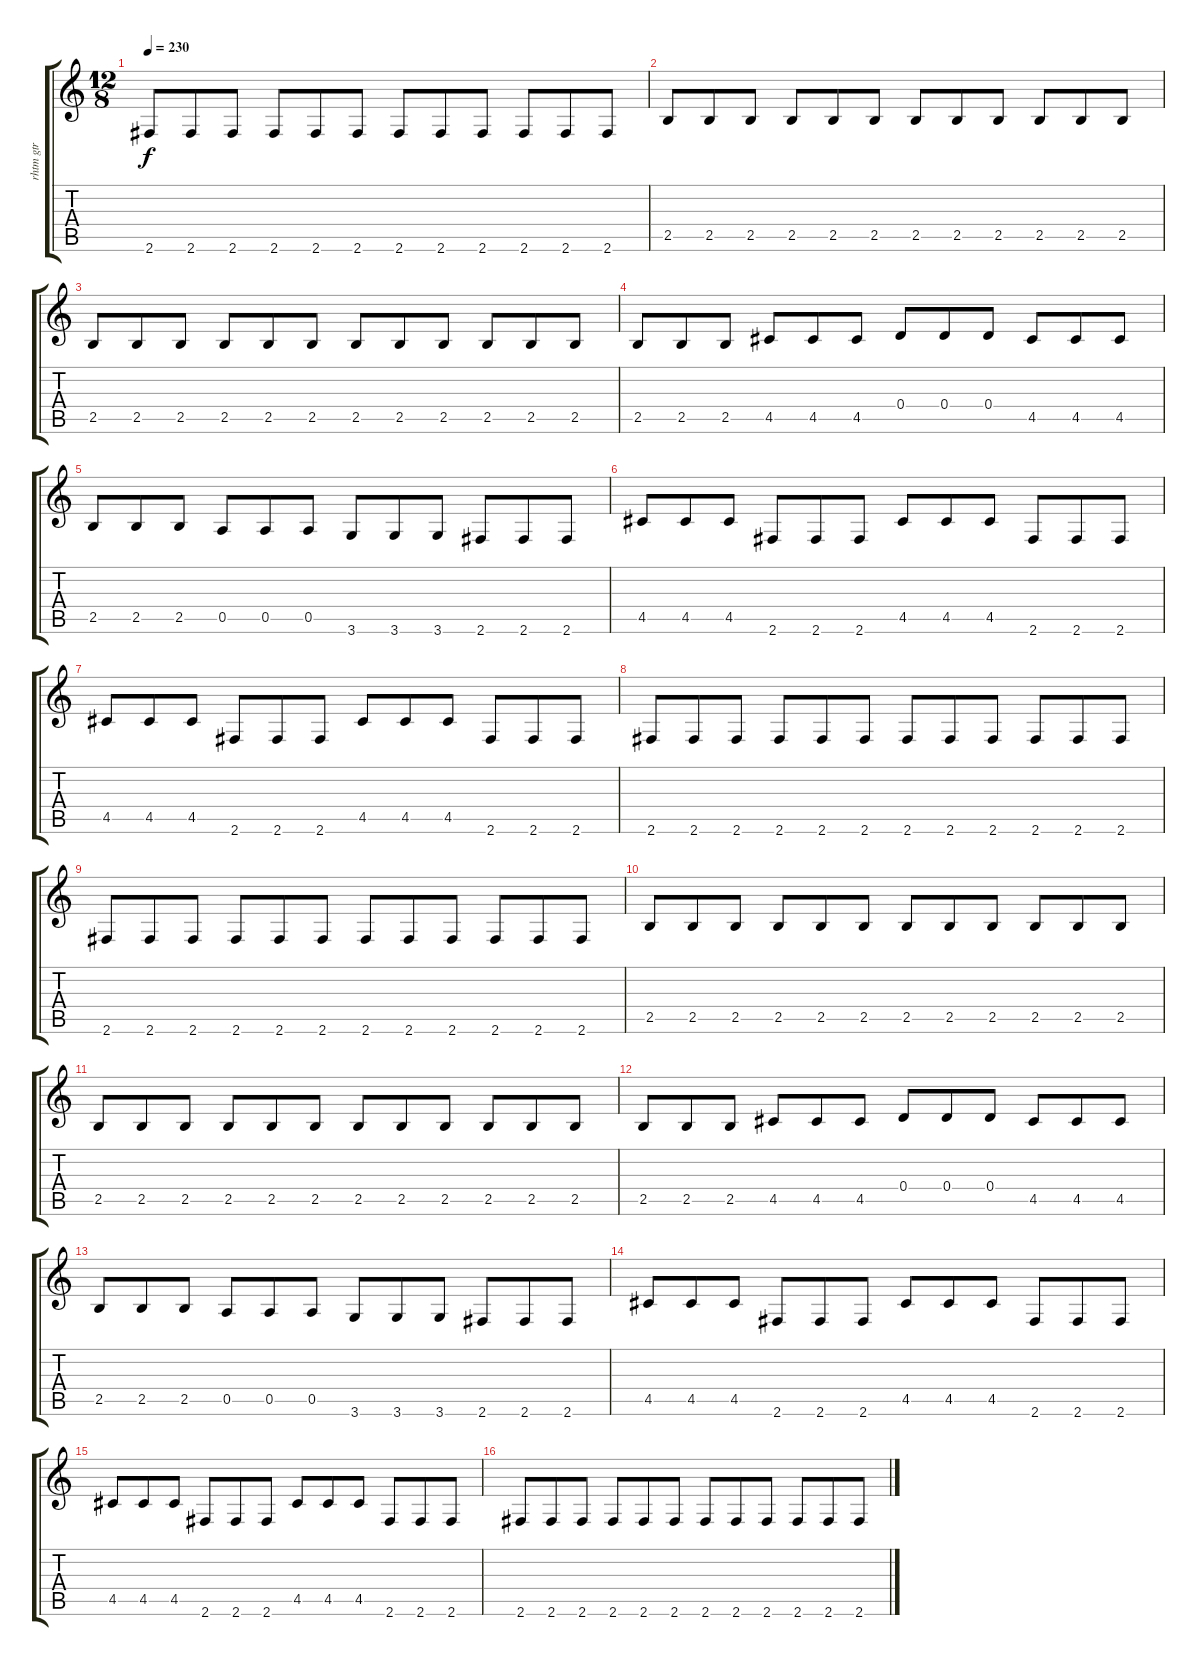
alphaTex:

\track ("rhtm gtr" "rhtm gtr") {instrument distortionguitar}
\staff {score tabs}
\tuning (E4 B3 G3 D3 A2 E2) {hide}
\ts (12 8)
\tempo 230
\clef g2
\ks c
2.6.8{dy f} 2.6.8 2.6.8 2.6.8 2.6.8 2.6.8 2.6.8 2.6.8 2.6.8 2.6.8 2.6.8 2.6.8 |
2.5.8 2.5.8 2.5.8 2.5.8 2.5.8 2.5.8 2.5.8 2.5.8 2.5.8 2.5.8 2.5.8 2.5.8 |
2.5.8 2.5.8 2.5.8 2.5.8 2.5.8 2.5.8 2.5.8 2.5.8 2.5.8 2.5.8 2.5.8 2.5.8 |
2.5.8 2.5.8 2.5.8 4.5.8 4.5.8 4.5.8 0.4.8 0.4.8 0.4.8 4.5.8 4.5.8 4.5.8 |
2.5.8 2.5.8 2.5.8 0.5.8 0.5.8 0.5.8 3.6.8 3.6.8 3.6.8 2.6.8 2.6.8 2.6.8 |
4.5.8 4.5.8 4.5.8 2.6.8 2.6.8 2.6.8 4.5.8 4.5.8 4.5.8 2.6.8 2.6.8 2.6.8 |
4.5.8 4.5.8 4.5.8 2.6.8 2.6.8 2.6.8 4.5.8 4.5.8 4.5.8 2.6.8 2.6.8 2.6.8 |
2.6.8 2.6.8 2.6.8 2.6.8 2.6.8 2.6.8 2.6.8 2.6.8 2.6.8 2.6.8 2.6.8 2.6.8 |
2.6.8 2.6.8 2.6.8 2.6.8 2.6.8 2.6.8 2.6.8 2.6.8 2.6.8 2.6.8 2.6.8 2.6.8 |
2.5.8 2.5.8 2.5.8 2.5.8 2.5.8 2.5.8 2.5.8 2.5.8 2.5.8 2.5.8 2.5.8 2.5.8 |
2.5.8 2.5.8 2.5.8 2.5.8 2.5.8 2.5.8 2.5.8 2.5.8 2.5.8 2.5.8 2.5.8 2.5.8 |
2.5.8 2.5.8 2.5.8 4.5.8 4.5.8 4.5.8 0.4.8 0.4.8 0.4.8 4.5.8 4.5.8 4.5.8 |
2.5.8 2.5.8 2.5.8 0.5.8 0.5.8 0.5.8 3.6.8 3.6.8 3.6.8 2.6.8 2.6.8 2.6.8 |
4.5.8 4.5.8 4.5.8 2.6.8 2.6.8 2.6.8 4.5.8 4.5.8 4.5.8 2.6.8 2.6.8 2.6.8 |
4.5.8 4.5.8 4.5.8 2.6.8 2.6.8 2.6.8 4.5.8 4.5.8 4.5.8 2.6.8 2.6.8 2.6.8 |
2.6.8 2.6.8 2.6.8 2.6.8 2.6.8 2.6.8 2.6.8 2.6.8 2.6.8 2.6.8 2.6.8 2.6.8
